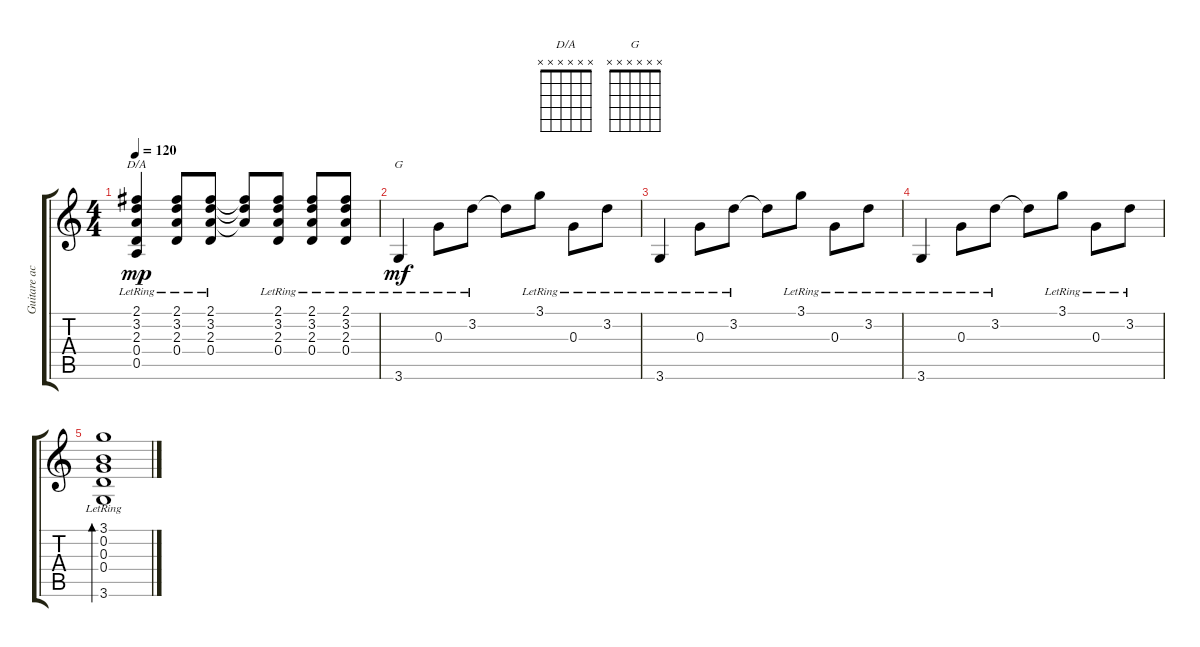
\track ("Guitare acoustique" "Guitare ac") {instrument acousticguitarsteel}
\staff {score tabs}
\tuning (E4 B3 G3 D3 A2 E2) {hide}
\chord ("D/A" x x x x x x)
\chord ("G" x x x x x x)
\ts (4 4)
\tempo 120
\clef g2
\ks c
(2.1{lr} 3.2{lr} 2.3{lr} 0.4{lr} 0.5{lr}).4{ch "D/A" dy mp} (2.1{lr} 3.2{lr} 2.3{lr} 0.4{lr}).8 (2.1{lr} 3.2{lr} 2.3{lr} 0.4{lr}).8 (2.1{t} 3.2{t} 2.3{t}).8 (2.1{lr} 3.2{lr} 2.3{lr} 0.4{lr}).8 (2.1{lr} 3.2{lr} 2.3{lr} 0.4{lr}).8 (2.1{lr} 3.2{lr} 2.3{lr} 0.4{lr}).8 |
3.6{lr}.4{ch "G" dy mf} 0.3{lr}.8 3.2{lr}.8 3.2{t}.8 3.1{lr}.8 0.3{lr}.8 3.2{lr}.8 |
3.6{lr}.4 0.3{lr}.8 3.2{lr}.8 3.2{t}.8 3.1{lr}.8 0.3{lr}.8 3.2{lr}.8 |
3.6{lr}.4 0.3{lr}.8 3.2{lr}.8 3.2{t}.8 3.1{lr}.8 0.3{lr}.8 3.2{lr}.8 |
(3.1{lr} 0.2{lr} 0.3{lr} 0.4{lr} 3.6{lr}).1{bd 480}
